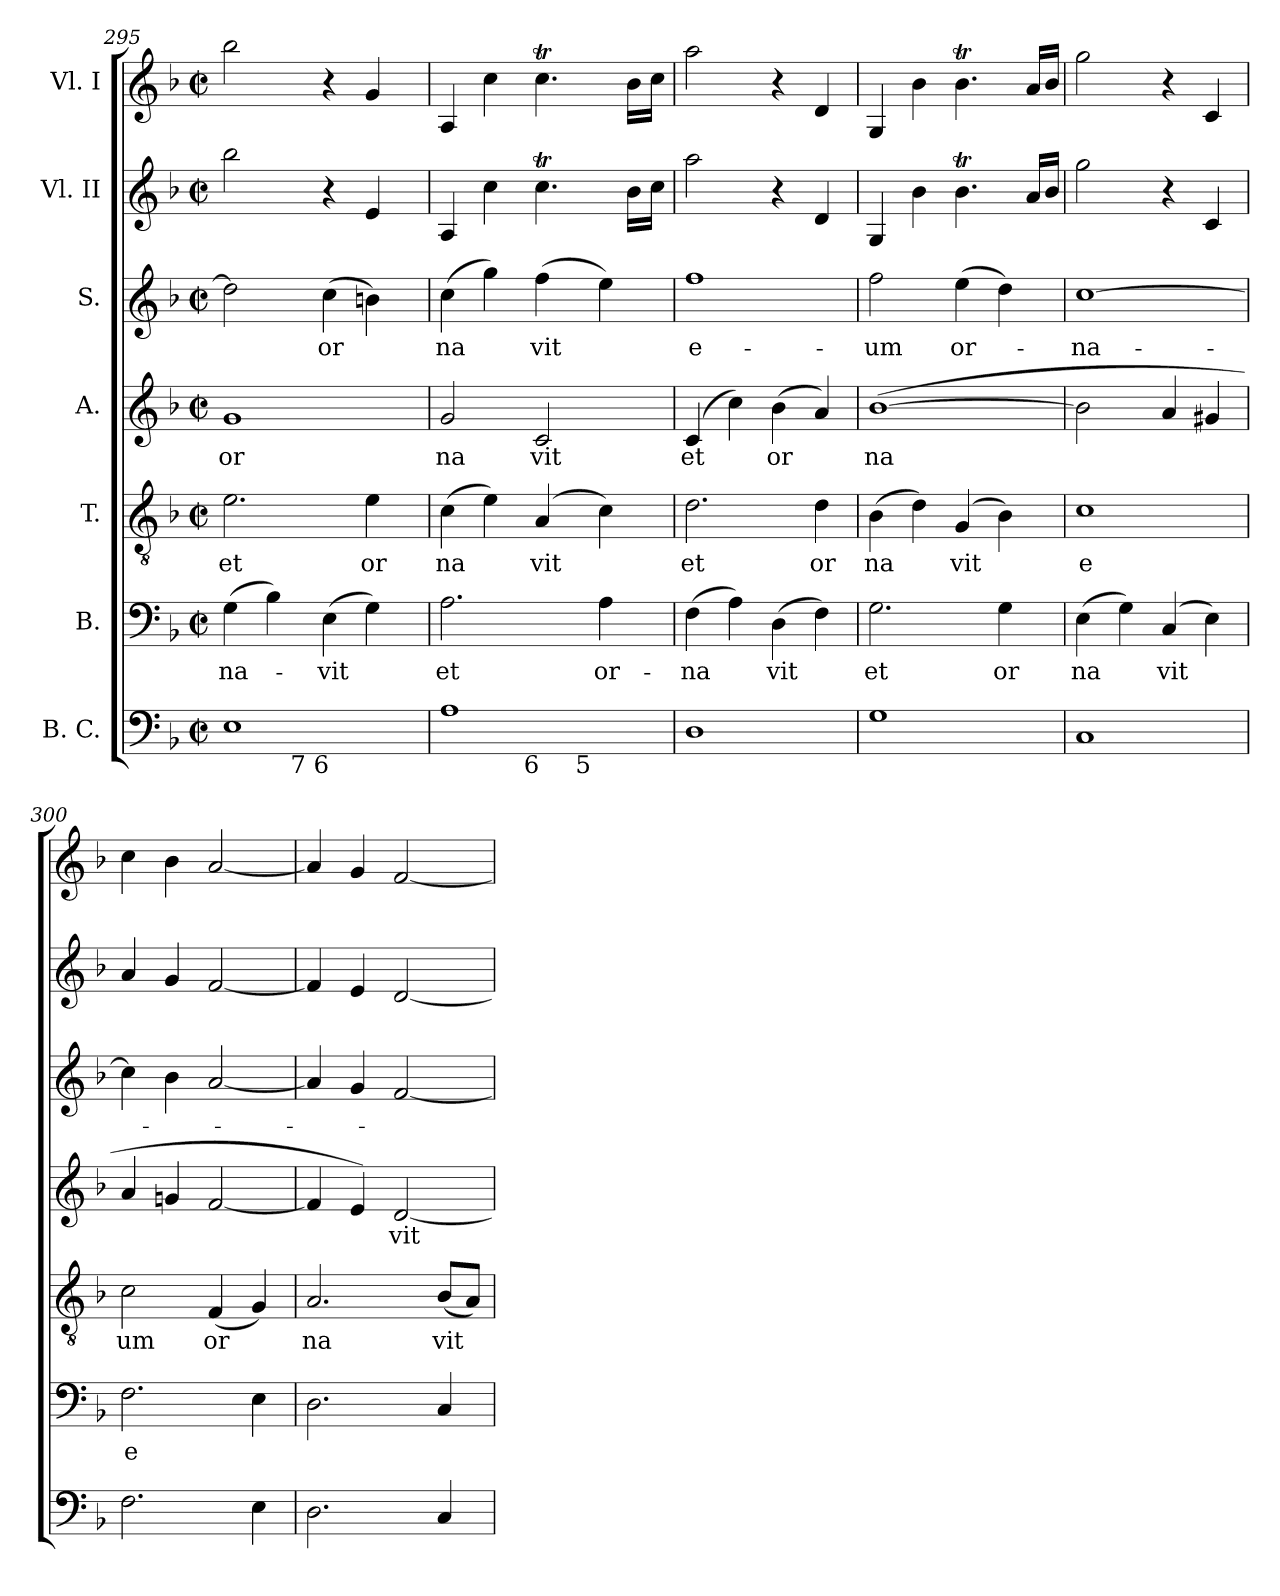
**kern	**kern	**text	**kern	**text	**kern	**text	**kern	**text	**kern	**kern
*part7	*part6	*part6	*part5	*part5	*part4	*part4	*part3	*part3	*part2	*part1
*staff7	*staff6	*staff6	*staff5	*staff5	*staff4	*staff4	*staff3	*staff3	*staff2	*staff1
*I"B. C.	*I"B.	*	*I"T.	*	*I"A.	*	*I"S.	*	*I"Vl. II	*I"Vl. I
*clefF4	*clefF4	*	*clefGv2	*	*clefG2	*	*clefG2	*	*clefG2	*clefG2
*k[b-]	*k[b-]	*	*k[b-]	*	*k[b-]	*	*k[b-]	*	*k[b-]	*k[b-]
*F:	*F:	*	*F:	*	*F:	*	*F:	*	*F:	*F:
*M2/2	*M2/2	*	*M2/2	*	*M2/2	*	*M2/2	*	*M2/2	*M2/2
*met(c|)	*met(c|)	*	*met(c|)	*	*met(c|)	*	*met(c|)	*	*met(c|)	*met(c|)
=295	=295	=295	=295	=295	=295	=295	=295	=295	=295	=295
!	!	!LO:LY:b	!	!LO:LY:b:cj	!	!LO:LY:b:cj	!	!	!	!
*^	*	*	*	*	*	*	*	*	*	*
1E	4ryy	(>4G\	-na-	2.e\	et	1g	or	2dd\]	.	2bb-\	2bb-\
.	16.ryy	4B-\)	.	.	.	.	.	.	.	.	.
!	!LO:TX:b:t=7 6	!	!	!	!	!	!	!	!	!	!
.	2ryy	.	.	.	.	.	.	.	.	.	.
!	!	!	!LO:LY:b	!	!	!	!	!	!LO:LY:b:cj	!	!
.	.	(>4E\	-vit	.	.	.	.	(>4cc\	or	4r	4r
!	!	!	!	!	!LO:LY:b:cj	!	!	!	!	!	!
.	.	4G\)	.	4e\	or	.	.	4bn\)	.	4e/	4g/
.	8ryy	.	.	.	.	.	.	.	.	.	.
.	32ryy	.	.	.	.	.	.	.	.	.	.
=296	=296	=296	=296	=296	=296	=296	=296	=296	=296	=296	=296
!	!	!	!LO:LY:b:cj	!	!LO:LY:b	!	!LO:LY:b:cj	!	!LO:LY:b	!	!
*	*^	*	*	*	*	*	*	*	*	*	*
1A	4...ryy	2ryy	2.A\	et	(>4c\	na	2g/	na	(>4cc\	na	4A/	4A/
.	.	.	.	.	4e\)	.	.	.	4gg\)	.	4cc\	4cc\
!	!LO:TX:b:t=6	!	!	!	!	!	!	!	!	!	!	!
.	2ryy	.	.	.	.	.	.	.	.	.	.	.
!	!	!	!	!	!	!LO:LY:b	!	!LO:LY:b:cj	!	!LO:LY:b	!	!
.	.	8ryy	.	.	(>4A/	vit	2c/	vit	(>4ff\	vit	4.ccT\	4.ccT\
.	.	32ryy	.	.	.	.	.	.	.	.	.	.
!	!	!LO:TX:b:t=5	!	!	!	!	!	!	!	!	!	!
.	.	4ryy	.	.	.	.	.	.	.	.	.	.
!	!	!	!	!LO:LY:b:cj	!	!	!	!	!	!	!	!
.	.	.	4A\	or-	4c\)	.	.	.	4ee\)	.	.	.
.	.	.	.	.	.	.	.	.	.	.	16b-\L	16b-\L
.	.	16.ryy	.	.	.	.	.	.	.	.	.	.
.	.	.	.	.	.	.	.	.	.	.	16cc\J	16cc\J
.	32ryy	.	.	.	.	.	.	.	.	.	.	.
!!LO:LB:g=z
=297	=297	=297	=297	=297	=297	=297	=297	=297	=297	=297	=297	=297
!	!	!	!	!LO:LY:b	!	!LO:LY:b:cj	!	!LO:LY:b:cj	!	!LO:LY:b:cj	!	!
*v	*v	*v	*	*	*	*	*	*	*	*	*	*
1D	(>4F\	-na	2.d\	et	(>4c/	et	1ff	e-	2aa\	2aa\
.	4A\)	.	.	.	4cc\)	.	.	.	.	.
!	!	!LO:LY:b	!	!	!	!LO:LY:b:cj	!	!	!	!
.	(>4D\	vit	.	.	(>4b-\	or	.	.	4r	4r
!	!	!	!	!LO:LY:b:cj	!	!	!	!	!	!
.	4F\)	.	4d\	or	4a/)	.	.	.	4d/	4d/
=298	=298	=298	=298	=298	=298	=298	=298	=298	=298	=298
!	!	!LO:LY:b:cj	!	!LO:LY:b	!	!LO:LY:b:cj	!	!LO:LY:b:cj	!	!
1G	2.G\	et	(>4B-\	na	(>[>1b-	na	2ff\	-um	4G/	4G/
.	.	.	4d\)	.	.	.	.	.	4b-\	4b-\
!	!	!	!	!LO:LY:b	!	!	!	!LO:LY:b:cj	!	!
.	.	.	(>4G/	vit	.	.	(>4ee\	or-	4.b-T\	4.b-T\
!	!	!LO:LY:b:cj	!	!	!	!	!	!	!	!
.	4G\	or	4B-\)	.	.	.	4dd\)	.	.	.
.	.	.	.	.	.	.	.	.	16a/L	16a/L
.	.	.	.	.	.	.	.	.	16b-/J	16b-/J
=299	=299	=299	=299	=299	=299	=299	=299	=299	=299	=299
!	!	!LO:LY:b	!	!LO:LY:b:cj	!	!	!	!LO:LY:b:cj	!	!
1C	(>4E\	na	1c	e	2b-\]	.	[>1cc	-na-	2gg\	2gg\
.	4G\)	.	.	.	.	.	.	.	.	.
!	!	!LO:LY:b	!	!	!	!	!	!	!	!
.	(>4C/	vit	.	.	4a/	.	.	.	4r	4r
.	4E\)	.	.	.	4g#X/	.	.	.	4c/	4c/
=300	=300	=300	=300	=300	=300	=300	=300	=300	=300	=300
!	!	!LO:LY:b:cj	!	!LO:LY:b:cj	!	!	!	!	!	!
2.F<\	2.F\	e	2c\	um	4a/	.	4cc\]	.	4a/	4cc\
.	.	.	.	.	4gn/	.	4b-\	.	4g/	4b-\
!	!	!	!	!LO:LY:b:cj	!	!	!	!	!	!
.	.	.	(<4F/	or	[<2f/	.	[<2a/	.	[<2f/	[<2a/
4E\	4E\	.	4G/)	.	.	.	.	.	.	.
=301	=301	=301	=301	=301	=301	=301	=301	=301	=301	=301
!	!	!	!	!LO:LY:b:cj	!	!	!	!	!	!
2.D<\	2.D\	.	2.A/	na	4f/]	.	4a/]	.	4f/]	4a/]
.	.	.	.	.	4e/)	.	4g/	.	4e/	4g/
!	!	!	!	!	!	!LO:LY:b	!	!	!	!
.	.	.	.	.	[<2d/	vit	[<2f/	.	[<2d/	[<2f/
!	!	!	!	!LO:LY:b	!	!	!	!	!	!
4C</	4C/	.	(<8B-/L	vit	.	.	.	.	.	.
.	.	.	8A/J)	.	.	.	.	.	.	.
=	=	=	=	=	=	=	=	=	=	=
*-	*-	*-	*-	*-	*-	*-	*-	*-	*-	*-
